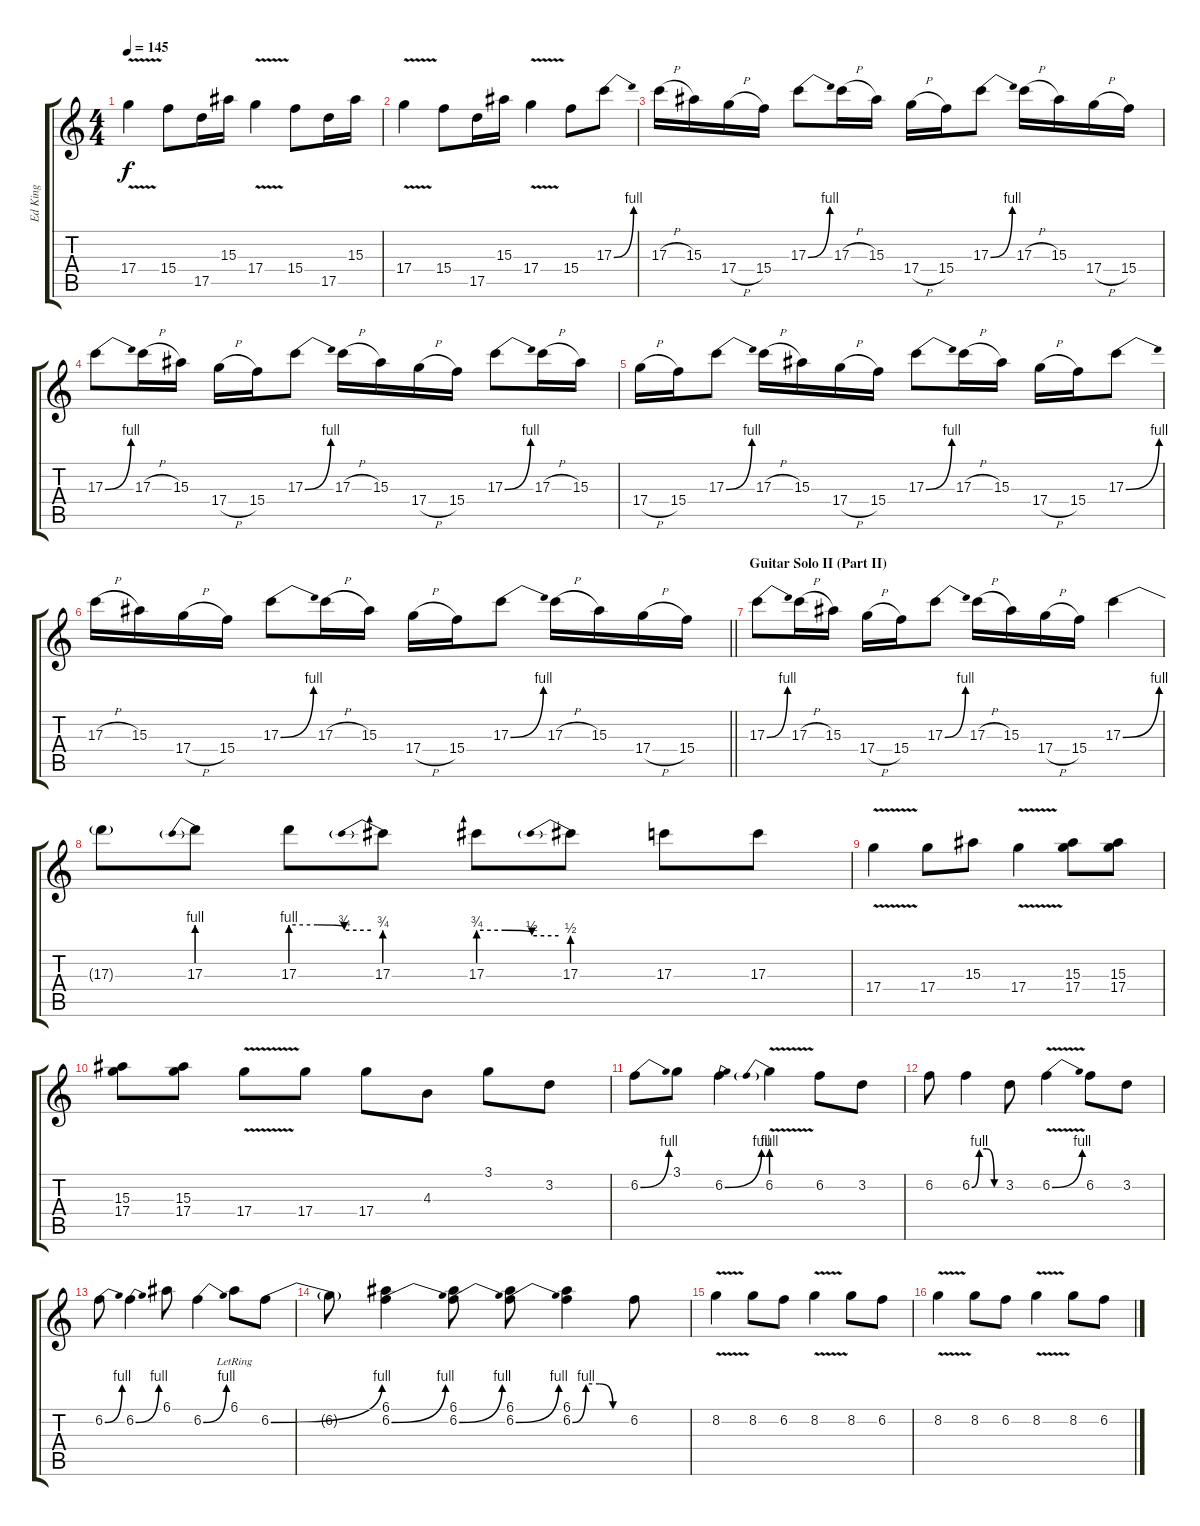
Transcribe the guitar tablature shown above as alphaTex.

\track ("Ed King" "Ed King") {instrument overdrivenguitar}
\staff {score tabs}
\tuning (E4 B3 G3 D3 A2 E2) {hide}
\ts (4 4)
\tempo 145
\clef g2
\ks c
17.4{v}.4{dy f} 15.4.8 17.5.16 15.3.16 17.4{v}.4 15.4.8 17.5.16 15.3.16 |
17.4{v}.4 15.4.8 17.5.16 15.3.16 17.4{v}.4 15.4.8 17.3{be (bend 0 0 60 4)}.8 |
17.3{h}.16 15.3.16 17.4{h}.16 15.4.16 17.3{be (bend 0 0 60 4)}.8 17.3{h}.16 15.3.16 17.4{h}.16 15.4.16 17.3{be (bend 0 0 60 4)}.8 17.3{h}.16 15.3.16 17.4{h}.16 15.4.16 |
17.3{be (bend 0 0 60 4)}.8 17.3{h}.16 15.3.16 17.4{h}.16 15.4.16 17.3{be (bend 0 0 60 4)}.8 17.3{h}.16 15.3.16 17.4{h}.16 15.4.16 17.3{be (bend 0 0 60 4)}.8 17.3{h}.16 15.3.16 |
17.4{h}.16 15.4.16 17.3{be (bend 0 0 60 4)}.8 17.3{h}.16 15.3.16 17.4{h}.16 15.4.16 17.3{be (bend 0 0 60 4)}.8 17.3{h}.16 15.3.16 17.4{h}.16 15.4.16 17.3{be (bend 0 0 60 4)}.8 |
\barLineRight lightlight
17.3{h}.16 15.3.16 17.4{h}.16 15.4.16 17.3{be (bend 0 0 60 4)}.8 17.3{h}.16 15.3.16 17.4{h}.16 15.4.16 17.3{be (bend 0 0 60 4)}.8 17.3{h}.16 15.3.16 17.4{h}.16 15.4.16 |
\section ("" "Guitar Solo II (Part II)")
17.3{be (bend 0 0 60 4)}.8 17.3{h}.16 15.3.16 17.4{h}.16 15.4.16 17.3{be (bend 0 0 60 4)}.8 17.3{h}.16 15.3.16 17.4{h}.16 15.4.16 17.3{be (bend 0 0 60 4)}.4 |
17.3{t}.8 17.3{be (prebend 0 4 60 4)}.8 17.3{be (custom 0 4 20 4 40 3 60 3)}.8 17.3{be (prebend 0 3 60 3)}.8 17.3{be (custom 0 3 20 3 40 2 60 2)}.8 17.3{be (prebend 0 2 60 2)}.8 17.3.8 17.3.8 |
17.4{v}.4 17.4.8 15.3.8 17.4{v}.4 (15.3 17.4).8 (15.3 17.4).8 |
(15.3 17.4).8 (15.3 17.4).8 17.4{v}.8 17.4.8 17.4.8 4.3.8 3.1.8 3.2.8 |
6.2{be (bend 0 0 60 4)}.8 3.1.8 6.2{be (bend 0 0 60 4)}.4 6.2{be (prebend 0 4 60 4) v}.4 6.2.8 3.2.8 |
6.2.8 6.2{be (custom 0 0 15 4 30 4 45 0 60 0)}.4 3.2.8 6.2{be (bend 0 0 60 4) v}.4 6.2.8 3.2.8 |
6.2{be (bend 0 0 60 4)}.8 6.2{be (bend 0 0 60 4)}.4 6.1.8 6.2{be (bend 0 0 60 4)}.4 6.1{lr}.8 6.2{be (bend 0 0 60 4)}.8 |
6.2{t}.8 (6.1 6.2{be (bend 0 0 60 4)}).4 (6.1 6.2{be (bend 0 0 60 4)}).8 (6.1 6.2{be (bend 0 0 60 4)}).8 (6.1 6.2{be (custom 0 0 15 4 30 4 45 0 60 0)}).4 6.2.8 |
8.2{v}.4 8.2.8 6.2.8 8.2{v}.4 8.2.8 6.2.8 |
8.2{v}.4 8.2.8 6.2.8 8.2{v}.4 8.2.8 6.2.8
